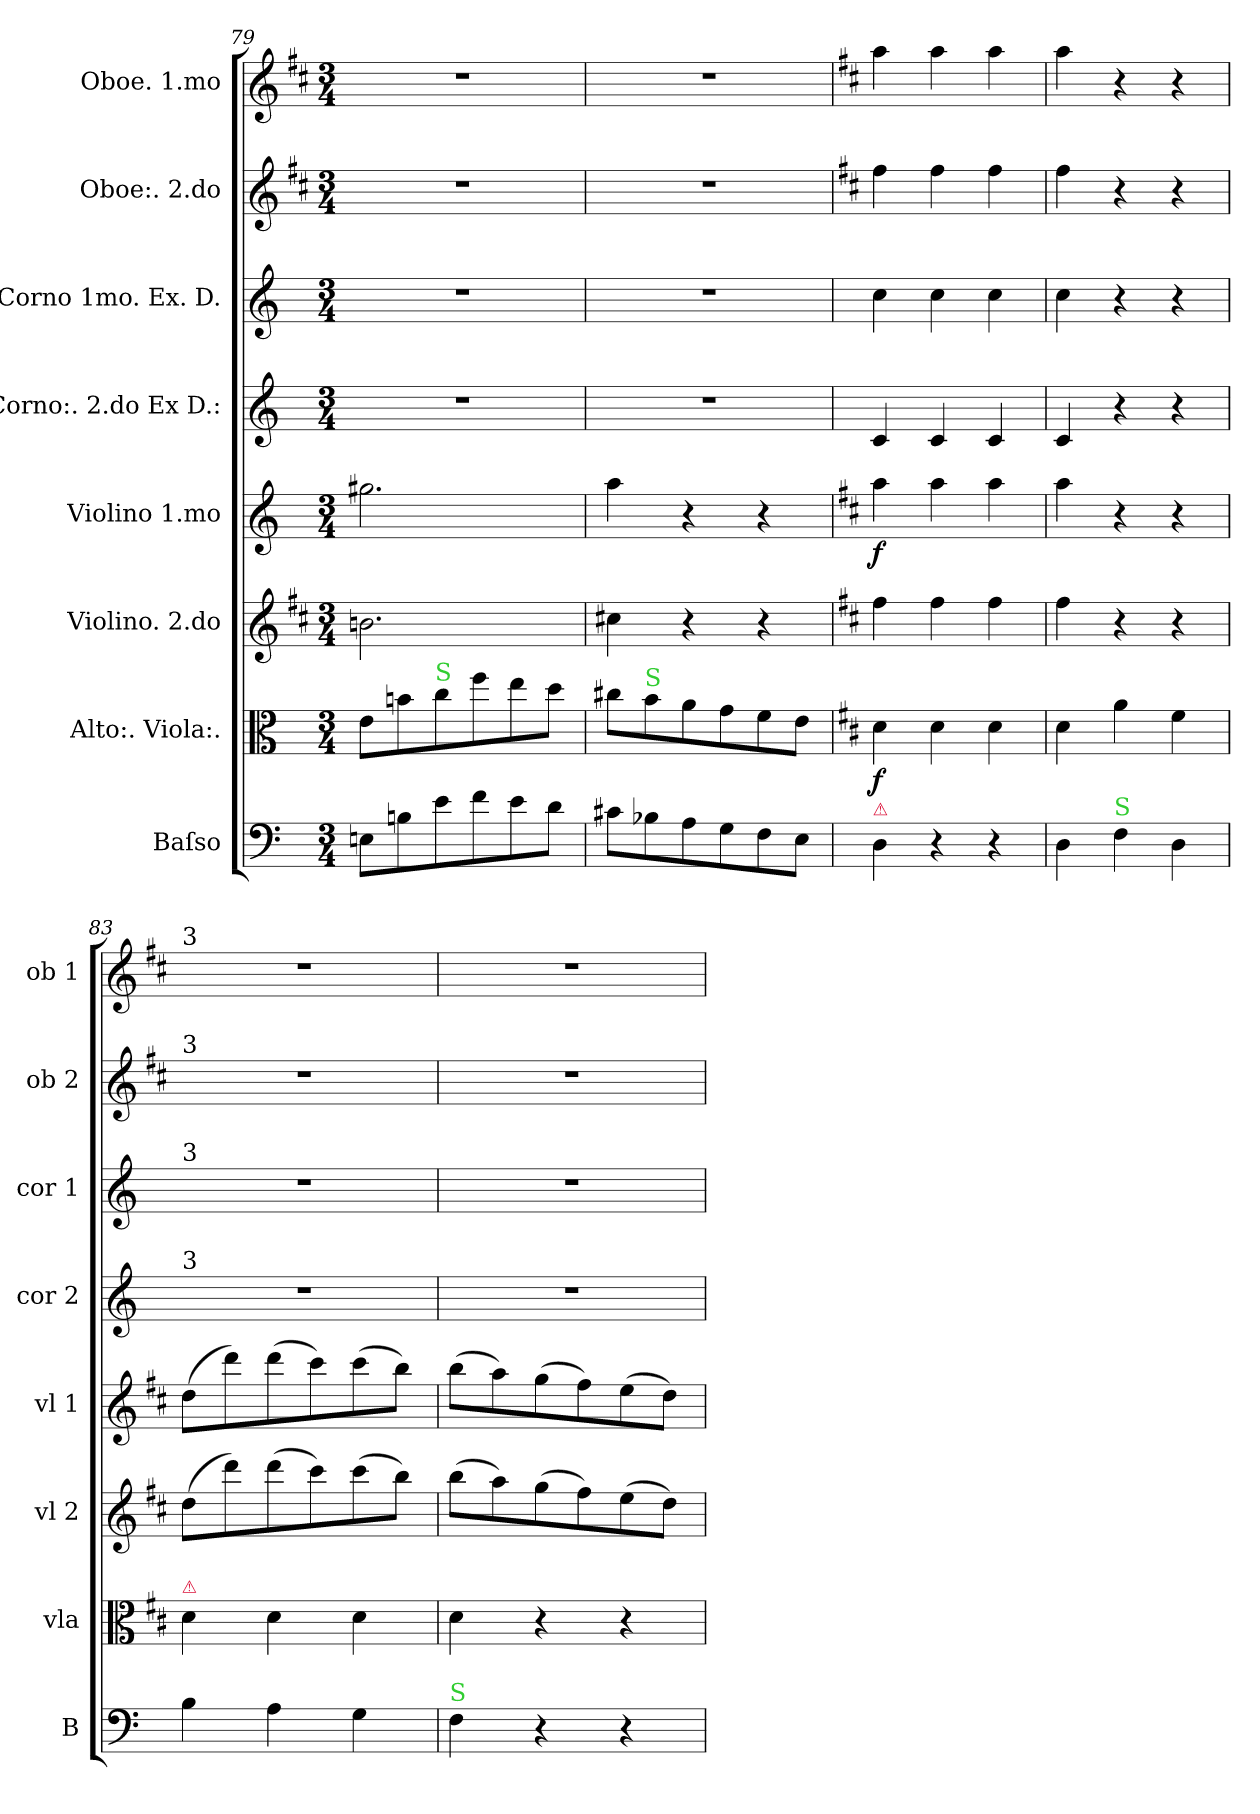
**kern	**kern	**dynam	**kern	**kern	**dynam	**kern	**kern	**kern	**kern
*part8	*part7	*part7	*part6	*part5	*part5	*part4	*part3	*part2	*part1
*staff8	*staff7	*staff7	*staff6	*staff5	*staff5	*staff4	*staff3	*staff2	*staff1
*I"Baſso	*I"Alto:. Viola:.	*	*I"Violino. 2.do	*I"Violino 1.mo	*	*I"Corno:. 2.do Ex D.:	*I"Corno 1mo. Ex. D.	*I"Oboe:. 2.do	*I"Oboe. 1.mo
*I'B	*I'vla	*	*I'vl 2	*I'vl 1	*	*I'cor 2	*I'cor 1	*I'ob 2	*I'ob 1
*clefF4	*clefC3	*	*clefG2	*clefG2	*	*clefG2	*clefG2	*clefG2	*clefG2
*	*	*	*	*	*	*ITrd6c10	*ITrd6c10	*	*
*k[]	*k[]	*	*k[f#c#]	*k[]	*	*k[f#c#]	*k[f#c#]	*k[f#c#]	*k[f#c#]
*a:	*a:	*	*	*a:	*	*	*	*D:	*D:
*M3/4	*M3/4	*	*M3/4	*M3/4	*	*M3/4	*M3/4	*M3/4	*M3/4
=79	=79	=79	=79	=79	=79	=79	=79	=79	=79
8En\L	8e\L	.	2.bn\	2.gg#X\	.	2.r	2.r	2.r	2.r
8Bn\	8bn\	.	.	.	.	.	.	.	.
!	!LO:TX:a:color=limegreen:t=S	!	!	!	!	!	!	!	!
8e\	8cc\	.	.	.	.	.	.	.	.
8f\	8ff\	.	.	.	.	.	.	.	.
8e\	8ee\	.	.	.	.	.	.	.	.
8d\J	8dd\J	.	.	.	.	.	.	.	.
=80	=80	=80	=80	=80	=80	=80	=80	=80	=80
8c#X\L	8cc#X\L	.	4cc#X\	4aa\	.	2.r	2.r	2.r	2.r
!	!LO:TX:a:color=limegreen:t=S	!	!	!	!	!	!	!	!
8B-X\	8b\	.	.	.	.	.	.	.	.
8A\	8a\	.	4r	4r	.	.	.	.	.
8G\	8g\	.	.	.	.	.	.	.	.
8F\	8f\	.	4r	4r	.	.	.	.	.
8E\J	8e\J	.	.	.	.	.	.	.	.
=81	=81	=81	=81	=81	=81	=81	=81	=81	=81
*k[]	*k[f#c#]	*	*k[f#c#]	*k[f#c#]	*	*	*	*	*
*	*D:	*	*D:	*D:	*	*	*	*	*
!LO:TX:a:color=crimson:t=⚠	!	!	!	!	!	!	!	!	!
4D\	4d\	f	4ff#\	4aa\	f	4D/	4d\	4ff#\	4aa\
4r	4d\	.	4ff#\	4aa\	.	4D/	4d\	4ff#\	4aa\
4r	4d\	.	4ff#\	4aa\	.	4D/	4d\	4ff#\	4aa\
=82	=82	=82	=82	=82	=82	=82	=82	=82	=82
4D\	4d\	.	4ff#\	4aa\	.	4D/	4d\	4ff#\	4aa\
!LO:TX:a:color=limegreen:t=S	!	!	!	!	!	!	!	!	!
4F\	4a\	.	4r	4r	.	4r	4r	4r	4r
4D\	4f#\	.	4r	4r	.	4r	4r	4r	4r
=83	=83	=83	=83	=83	=83	=83	=83	=83	=83
!	!	!	!	!	!	!	!	!	!LO:TX:a:t=3
!	!	!	!	!	!	!	!	!LO:TX:a:t=3	!
!	!	!	!	!	!	!	!LO:TX:a:t=3	!	!
!	!	!	!	!	!	!LO:TX:a:t=3	!	!	!
!	!LO:TX:a:color=crimson:t=⚠	!	!	!	!	!	!	!	!
4B\	4d\	.	(8dd\L	(8dd\L	.	2.r	2.r	2.r	2.r
.	.	.	8ddd\)	8ddd\)	.	.	.	.	.
4A\	4d\	.	(8ddd\	(8ddd\	.	.	.	.	.
.	.	.	8ccc#\)	8ccc#\)	.	.	.	.	.
4G\	4d\	.	(8ccc#\	(8ccc#\	.	.	.	.	.
.	.	.	8bb\J)	8bb\J)	.	.	.	.	.
=84	=84	=84	=84	=84	=84	=84	=84	=84	=84
!LO:TX:a:color=limegreen:t=S	!	!	!	!	!	!	!	!	!
4F\	4d\	.	(8bb\L	(8bb\L	.	2.r	2.r	2.r	2.r
.	.	.	8aa\)	8aa\)	.	.	.	.	.
4r	4r	.	(8gg\	(8gg\	.	.	.	.	.
.	.	.	8ff#\)	8ff#\)	.	.	.	.	.
4r	4r	.	(8ee\	(8ee\	.	.	.	.	.
.	.	.	8dd\J)	8dd\J)	.	.	.	.	.
=	=	=	=	=	=	=	=	=	=
*-	*-	*-	*-	*-	*-	*-	*-	*-	*-
